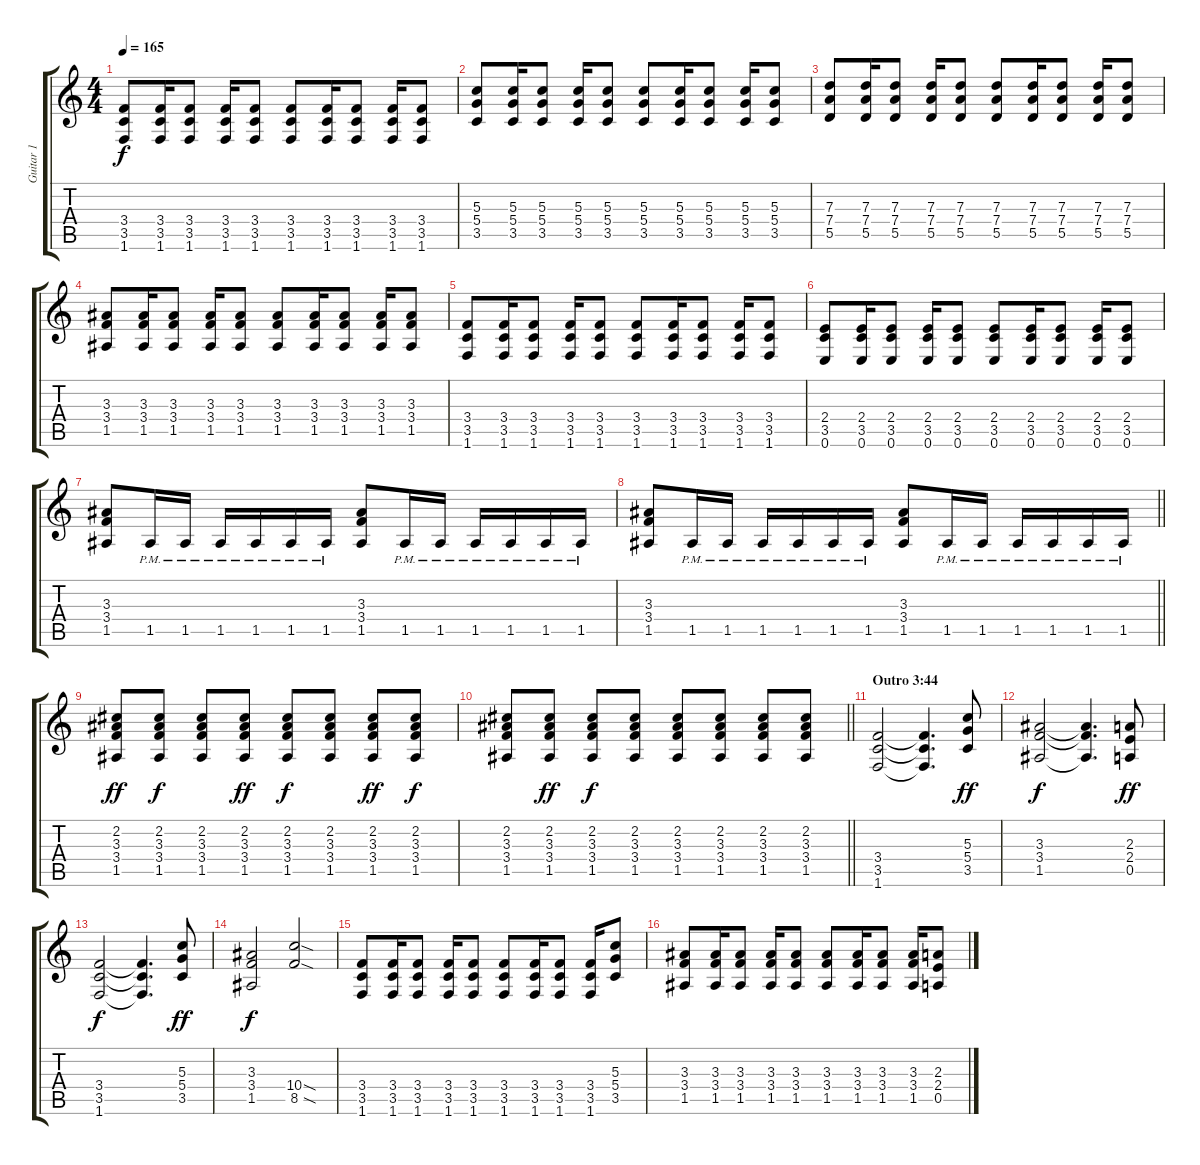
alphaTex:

\track ("Guitar 1" "Guitar 1") {instrument distortionguitar}
\staff {score tabs}
\tuning (E4 B3 G3 D3 A2 E2) {hide}
\ts (4 4)
\tempo 165
\clef g2
\ks c
(3.4 3.5 1.6).8{dy f} (3.4 3.5 1.6).16 (3.4 3.5 1.6).8 (3.4 3.5 1.6).16 (3.4 3.5 1.6).8 (3.4 3.5 1.6).8 (3.4 3.5 1.6).16 (3.4 3.5 1.6).8 (3.4 3.5 1.6).16 (3.4 3.5 1.6).8 |
(5.3 5.4 3.5).8 (5.3 5.4 3.5).16 (5.3 5.4 3.5).8 (5.3 5.4 3.5).16 (5.3 5.4 3.5).8 (5.3 5.4 3.5).8 (5.3 5.4 3.5).16 (5.3 5.4 3.5).8 (5.3 5.4 3.5).16 (5.3 5.4 3.5).8 |
(7.3 7.4 5.5).8 (7.3 7.4 5.5).16 (7.3 7.4 5.5).8 (7.3 7.4 5.5).16 (7.3 7.4 5.5).8 (7.3 7.4 5.5).8 (7.3 7.4 5.5).16 (7.3 7.4 5.5).8 (7.3 7.4 5.5).16 (7.3 7.4 5.5).8 |
(3.3 3.4 1.5).8 (3.3 3.4 1.5).16 (3.3 3.4 1.5).8 (3.3 3.4 1.5).16 (3.3 3.4 1.5).8 (3.3 3.4 1.5).8 (3.3 3.4 1.5).16 (3.3 3.4 1.5).8 (3.3 3.4 1.5).16 (3.3 3.4 1.5).8 |
(3.4 3.5 1.6).8 (3.4 3.5 1.6).16 (3.4 3.5 1.6).8 (3.4 3.5 1.6).16 (3.4 3.5 1.6).8 (3.4 3.5 1.6).8 (3.4 3.5 1.6).16 (3.4 3.5 1.6).8 (3.4 3.5 1.6).16 (3.4 3.5 1.6).8 |
(2.4 3.5 0.6).8 (2.4 3.5 0.6).16 (2.4 3.5 0.6).8 (2.4 3.5 0.6).16 (2.4 3.5 0.6).8 (2.4 3.5 0.6).8 (2.4 3.5 0.6).16 (2.4 3.5 0.6).8 (2.4 3.5 0.6).16 (2.4 3.5 0.6).8 |
(3.3 3.4 1.5).8 1.5{pm}.16 1.5{pm}.16 1.5{pm}.16 1.5{pm}.16 1.5{pm}.16 1.5{pm}.16 (3.3 3.4 1.5).8 1.5{pm}.16 1.5{pm}.16 1.5{pm}.16 1.5{pm}.16 1.5{pm}.16 1.5{pm}.16 |
\barLineRight lightlight
(3.3 3.4 1.5).8 1.5{pm}.16 1.5{pm}.16 1.5{pm}.16 1.5{pm}.16 1.5{pm}.16 1.5{pm}.16 (3.3 3.4 1.5).8 1.5{pm}.16 1.5{pm}.16 1.5{pm}.16 1.5{pm}.16 1.5{pm}.16 1.5{pm}.16 |
(2.2 3.3 3.4 1.5).8{dy ff} (2.2 3.3 3.4 1.5).8{dy f} (2.2 3.3 3.4 1.5).8 (2.2 3.3 3.4 1.5).8{dy ff} (2.2 3.3 3.4 1.5).8{dy f} (2.2 3.3 3.4 1.5).8 (2.2 3.3 3.4 1.5).8{dy ff} (2.2 3.3 3.4 1.5).8{dy f} |
\barLineRight lightlight
(2.2 3.3 3.4 1.5).8 (2.2 3.3 3.4 1.5).8{dy ff} (2.2 3.3 3.4 1.5).8{dy f} (2.2 3.3 3.4 1.5).8 (2.2 3.3 3.4 1.5).8 (2.2 3.3 3.4 1.5).8 (2.2 3.3 3.4 1.5).8 (2.2 3.3 3.4 1.5).8 |
\section ("" "Outro 3:44")
(3.4 3.5 1.6).2 (3.4{t} 3.5{t} 1.6{t}).4{d} (5.3 5.4 3.5).8{dy ff} |
(3.3 3.4 1.5).2{dy f} (3.3{t} 3.4{t} 1.5{t}).4{d} (2.3 2.4 0.5).8{dy ff} |
(3.4 3.5 1.6).2{dy f} (3.4{t} 3.5{t} 1.6{t}).4{d} (5.3 5.4 3.5).8{dy ff} |
(3.3 3.4 1.5).2{dy f} (10.4{sod} 8.5{sod}).2 |
(3.4 3.5 1.6).8 (3.4 3.5 1.6).16 (3.4 3.5 1.6).8 (3.4 3.5 1.6).16 (3.4 3.5 1.6).8 (3.4 3.5 1.6).8 (3.4 3.5 1.6).16 (3.4 3.5 1.6).8 (3.4 3.5 1.6).16 (5.3 5.4 3.5).8 |
(3.3 3.4 1.5).8 (3.3 3.4 1.5).16 (3.3 3.4 1.5).8 (3.3 3.4 1.5).16 (3.3 3.4 1.5).8 (3.3 3.4 1.5).8 (3.3 3.4 1.5).16 (3.3 3.4 1.5).8 (3.3 3.4 1.5).16 (2.3 2.4 0.5).8
